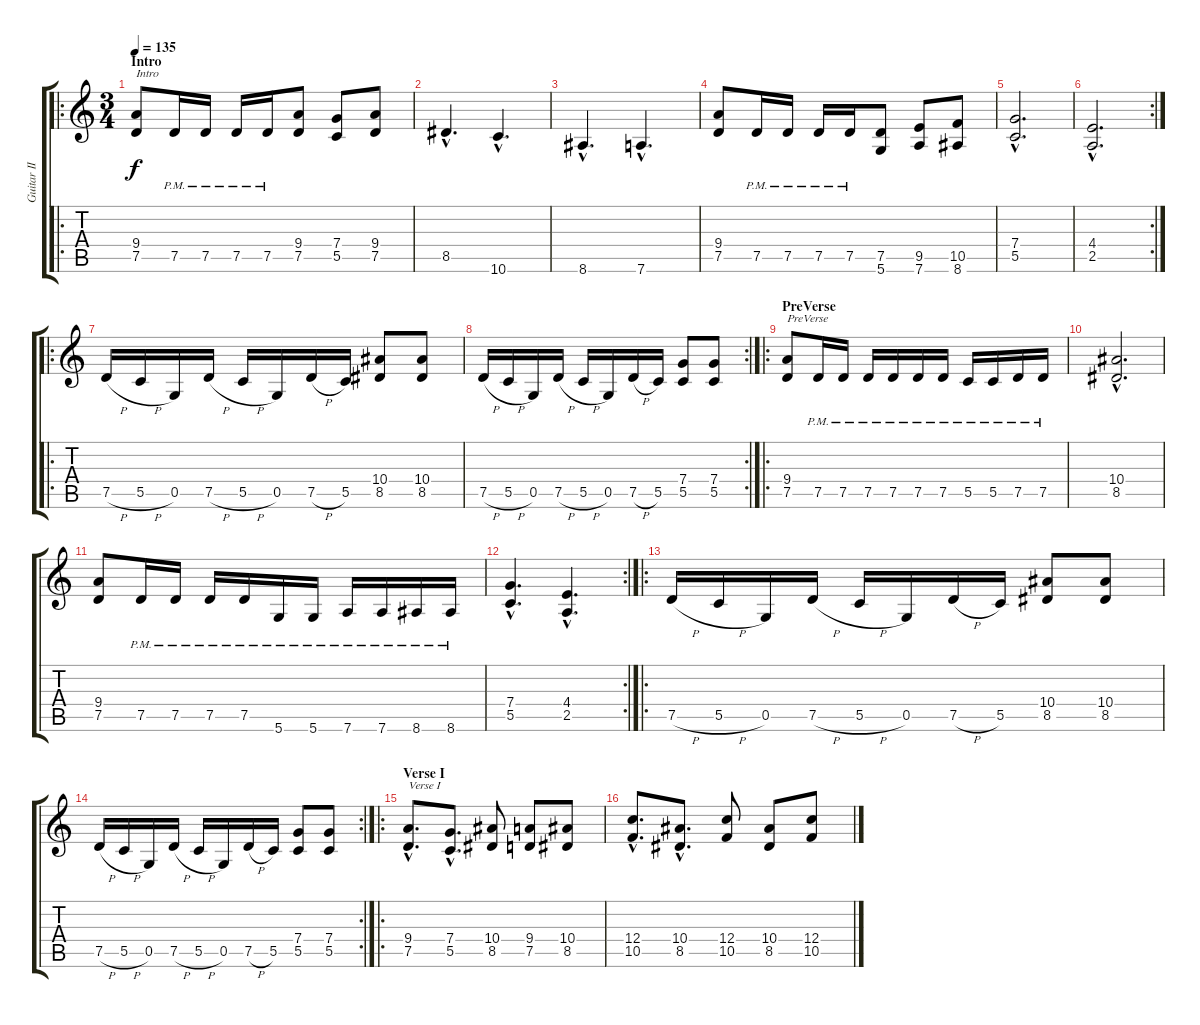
\track ("Guitar II [Brent Hinds]" "Guitar II ") {instrument distortionguitar}
\staff {score tabs}
\tuning (D4 A3 F3 C3 G2 D2) {hide}
\ro
\ts (3 4)
\section ("" "Intro")
\tempo 135
\clef g2
\ks c
(9.4 7.5).8{txt "Intro" dy f instrument distortionguitar} 7.5{pm}.16 7.5{pm}.16 7.5{pm}.16 7.5{pm}.16 (9.4 7.5).8 (7.4 5.5).8 (9.4 7.5).8 |
8.5{hac}.4{d} 10.6{hac}.4{d} |
8.6{hac}.4{d} 7.6{hac}.4{d} |
(9.4 7.5).8 7.5{pm}.16 7.5{pm}.16 7.5{pm}.16 7.5{pm}.16 (7.5 5.6).8 (9.5 7.6).8 (10.5 8.6).8 |
(7.4{hac} 5.5{hac}).2{d} |
\rc 2
(4.4{hac} 2.5{hac}).2{d} |
\ro
7.5{h}.16 5.5{h}.16 0.5.16 7.5{h}.16 5.5{h}.16 0.5.16 7.5{h}.16 5.5.16 (10.4 8.5).8 (10.4 8.5).8 |
\rc 2
7.5{h}.16 5.5{h}.16 0.5.16 7.5{h}.16 5.5{h}.16 0.5.16 7.5{h}.16 5.5.16 (7.4 5.5).8 (7.4 5.5).8 |
\ro
\section ("" "PreVerse")
(9.4 7.5).8{txt "PreVerse"} 7.5{pm}.16 7.5{pm}.16 7.5{pm}.16 7.5{pm}.16 7.5{pm}.16 7.5{pm}.16 5.5{pm}.16 5.5{pm}.16 7.5{pm}.16 7.5{pm}.16 |
(10.4{hac} 8.5{hac}).2{d} |
(9.4 7.5).8 7.5{pm}.16 7.5{pm}.16 7.5{pm}.16 7.5{pm}.16 5.6{pm}.16 5.6{pm}.16 7.6{pm}.16 7.6{pm}.16 8.6{pm}.16 8.6{pm}.16 |
\rc 2
(7.4{hac} 5.5{hac}).4{d} (4.4{hac} 2.5{hac}).4{d} |
\ro
7.5{h}.16 5.5{h}.16 0.5.16 7.5{h}.16 5.5{h}.16 0.5.16 7.5{h}.16 5.5.16 (10.4 8.5).8 (10.4 8.5).8 |
\rc 2
7.5{h}.16 5.5{h}.16 0.5.16 7.5{h}.16 5.5{h}.16 0.5.16 7.5{h}.16 5.5.16 (7.4 5.5).8 (7.4 5.5).8 |
\ro
\section ("" "Verse I")
(9.4{hac} 7.5{hac}).8{d txt "Verse I"} (7.4{hac} 5.5{hac}).8{d} (10.4 8.5).8 (9.4 7.5).8 (10.4 8.5).8 |
(12.4{hac} 10.5{hac}).8{d} (10.4{hac} 8.5{hac}).8{d} (12.4 10.5).8 (10.4 8.5).8 (12.4 10.5).8
